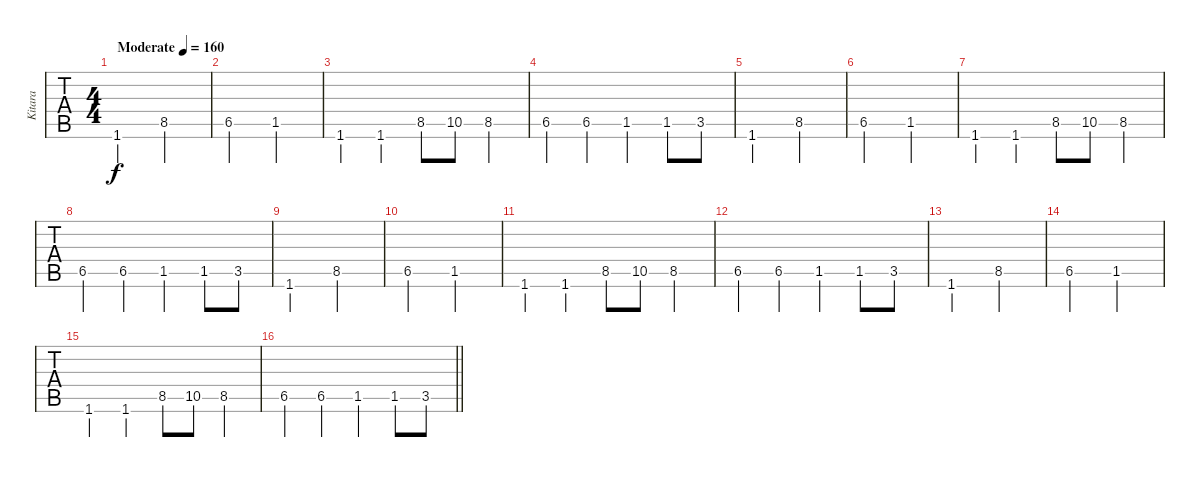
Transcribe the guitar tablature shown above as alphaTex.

\track ("Kitara" "Kitara") {instrument distortionguitar}
\staff {tabs}
\tuning (E4 B3 G3 D3 A2 E2) {hide}
\ts (4 4)
\tempo (160 "Moderate")
\clef g2
\ks c
1.6.2{dy f instrument distortionguitar} 8.5.2 |
6.5.2 1.5.2 |
1.6.4 1.6.4 8.5.8 10.5.8 8.5.4 |
6.5.4 6.5.4 1.5.4 1.5.8 3.5.8 |
1.6.2 8.5.2 |
6.5.2 1.5.2 |
1.6.4 1.6.4 8.5.8 10.5.8 8.5.4 |
6.5.4 6.5.4 1.5.4 1.5.8 3.5.8 |
1.6.2 8.5.2 |
6.5.2 1.5.2 |
1.6.4 1.6.4 8.5.8 10.5.8 8.5.4 |
6.5.4 6.5.4 1.5.4 1.5.8 3.5.8 |
1.6.2 8.5.2 |
6.5.2 1.5.2 |
1.6.4 1.6.4 8.5.8 10.5.8 8.5.4 |
\barLineRight lightlight
6.5.4 6.5.4 1.5.4 1.5.8 3.5.8
